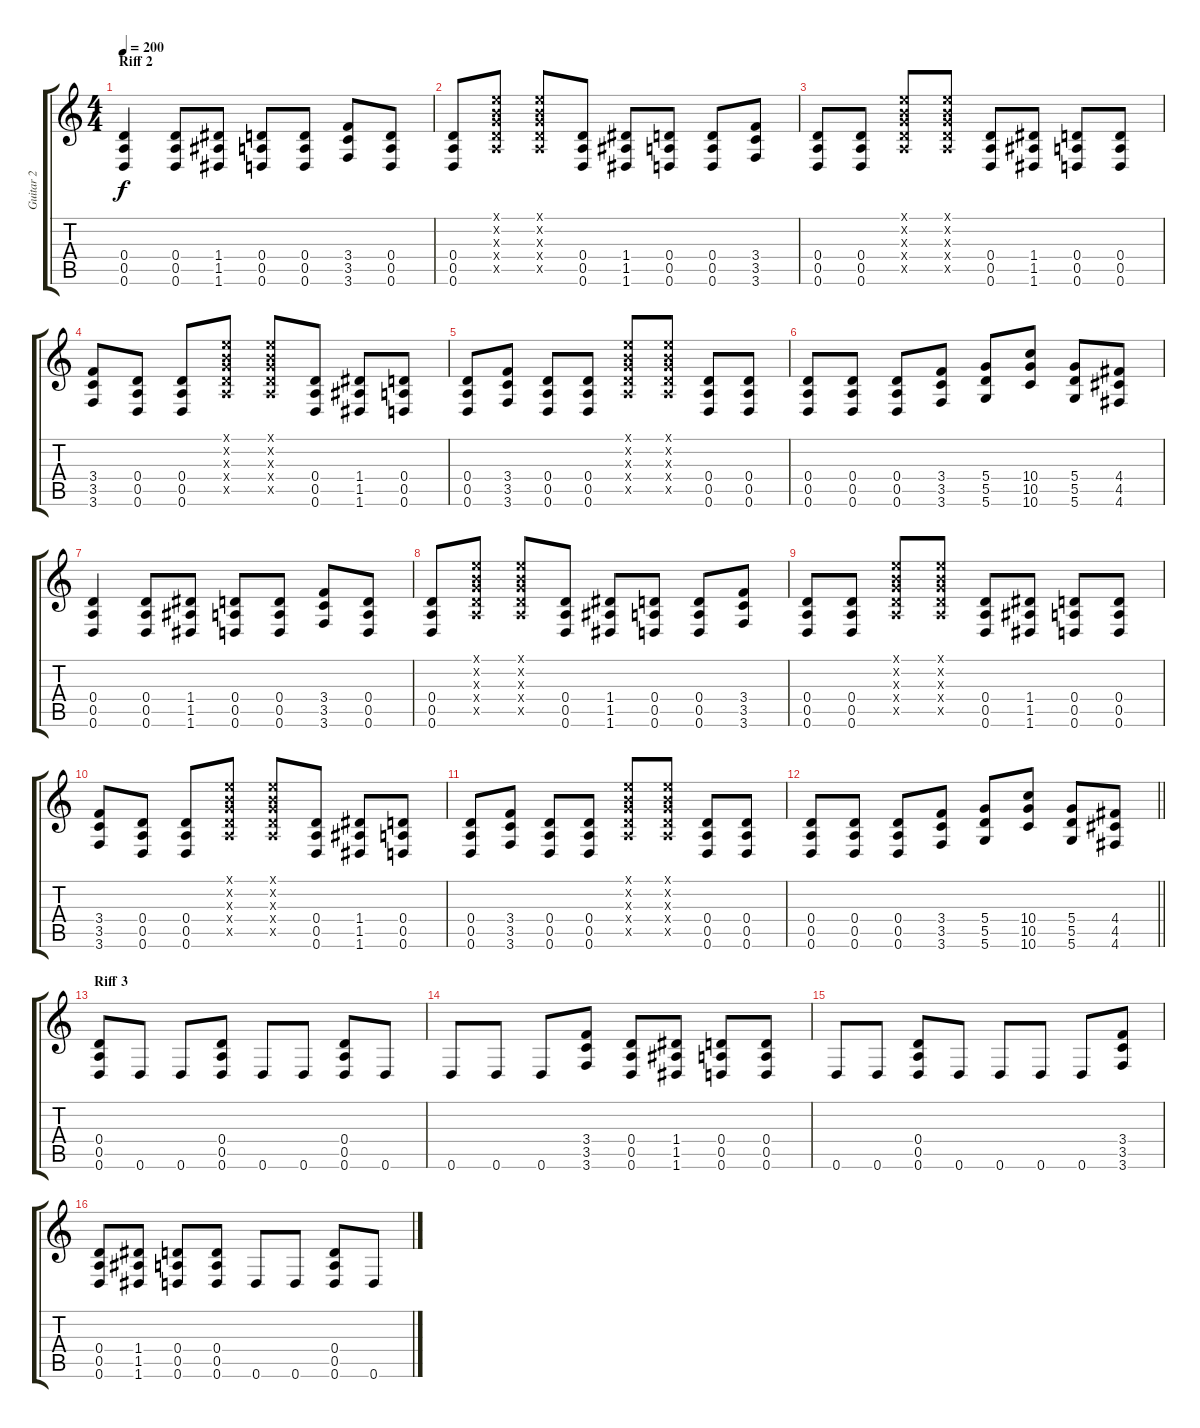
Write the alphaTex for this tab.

\track ("Guitar 2" "Guitar 2") {instrument overdrivenguitar}
\staff {score tabs}
\tuning (E4 B3 G3 D3 A2 D2) {hide}
\ts (4 4)
\section ("" "Riff 2")
\tempo 200
\clef g2
\ks c
(0.4 0.5 0.6).4{dy f} (0.4 0.5 0.6).8 (1.4 1.5 1.6).8 (0.4 0.5 0.6).8 (0.4 0.5 0.6).8 (3.4 3.5 3.6).8 (0.4 0.5 0.6).8 |
(0.4 0.5 0.6).8 (0.1{x} 0.2{x} 0.3{x} 0.4{x} 0.5{x}).8 (0.1{x} 0.2{x} 0.3{x} 0.4{x} 0.5{x}).8 (0.4 0.5 0.6).8 (1.4 1.5 1.6).8 (0.4 0.5 0.6).8 (0.4 0.5 0.6).8 (3.4 3.5 3.6).8 |
(0.4 0.5 0.6).8 (0.4 0.5 0.6).8 (0.1{x} 0.2{x} 0.3{x} 0.4{x} 0.5{x}).8 (0.1{x} 0.2{x} 0.3{x} 0.4{x} 0.5{x}).8 (0.4 0.5 0.6).8 (1.4 1.5 1.6).8 (0.4 0.5 0.6).8 (0.4 0.5 0.6).8 |
(3.4 3.5 3.6).8 (0.4 0.5 0.6).8 (0.4 0.5 0.6).8 (0.1{x} 0.2{x} 0.3{x} 0.4{x} 0.5{x}).8 (0.1{x} 0.2{x} 0.3{x} 0.4{x} 0.5{x}).8 (0.4 0.5 0.6).8 (1.4 1.5 1.6).8 (0.4 0.5 0.6).8 |
(0.4 0.5 0.6).8 (3.4 3.5 3.6).8 (0.4 0.5 0.6).8 (0.4 0.5 0.6).8 (0.1{x} 0.2{x} 0.3{x} 0.4{x} 0.5{x}).8 (0.1{x} 0.2{x} 0.3{x} 0.4{x} 0.5{x}).8 (0.4 0.5 0.6).8 (0.4 0.5 0.6).8 |
(0.4 0.5 0.6).8 (0.4 0.5 0.6).8 (0.4 0.5 0.6).8 (3.4 3.5 3.6).8 (5.4 5.5 5.6).8 (10.4 10.5 10.6).8 (5.4 5.5 5.6).8 (4.4 4.5 4.6).8 |
(0.4 0.5 0.6).4 (0.4 0.5 0.6).8 (1.4 1.5 1.6).8 (0.4 0.5 0.6).8 (0.4 0.5 0.6).8 (3.4 3.5 3.6).8 (0.4 0.5 0.6).8 |
(0.4 0.5 0.6).8 (0.1{x} 0.2{x} 0.3{x} 0.4{x} 0.5{x}).8 (0.1{x} 0.2{x} 0.3{x} 0.4{x} 0.5{x}).8 (0.4 0.5 0.6).8 (1.4 1.5 1.6).8 (0.4 0.5 0.6).8 (0.4 0.5 0.6).8 (3.4 3.5 3.6).8 |
(0.4 0.5 0.6).8 (0.4 0.5 0.6).8 (0.1{x} 0.2{x} 0.3{x} 0.4{x} 0.5{x}).8 (0.1{x} 0.2{x} 0.3{x} 0.4{x} 0.5{x}).8 (0.4 0.5 0.6).8 (1.4 1.5 1.6).8 (0.4 0.5 0.6).8 (0.4 0.5 0.6).8 |
(3.4 3.5 3.6).8 (0.4 0.5 0.6).8 (0.4 0.5 0.6).8 (0.1{x} 0.2{x} 0.3{x} 0.4{x} 0.5{x}).8 (0.1{x} 0.2{x} 0.3{x} 0.4{x} 0.5{x}).8 (0.4 0.5 0.6).8 (1.4 1.5 1.6).8 (0.4 0.5 0.6).8 |
(0.4 0.5 0.6).8 (3.4 3.5 3.6).8 (0.4 0.5 0.6).8 (0.4 0.5 0.6).8 (0.1{x} 0.2{x} 0.3{x} 0.4{x} 0.5{x}).8 (0.1{x} 0.2{x} 0.3{x} 0.4{x} 0.5{x}).8 (0.4 0.5 0.6).8 (0.4 0.5 0.6).8 |
\barLineRight lightlight
(0.4 0.5 0.6).8 (0.4 0.5 0.6).8 (0.4 0.5 0.6).8 (3.4 3.5 3.6).8 (5.4 5.5 5.6).8 (10.4 10.5 10.6).8 (5.4 5.5 5.6).8 (4.4 4.5 4.6).8 |
\section ("" "Riff 3")
(0.4 0.5 0.6).8 0.6.8 0.6.8 (0.4 0.5 0.6).8 0.6.8 0.6.8 (0.4 0.5 0.6).8 0.6.8 |
0.6.8 0.6.8 0.6.8 (3.4 3.5 3.6).8 (0.4 0.5 0.6).8 (1.4 1.5 1.6).8 (0.4 0.5 0.6).8 (0.4 0.5 0.6).8 |
0.6.8 0.6.8 (0.4 0.5 0.6).8 0.6.8 0.6.8 0.6.8 0.6.8 (3.4 3.5 3.6).8 |
(0.4 0.5 0.6).8 (1.4 1.5 1.6).8 (0.4 0.5 0.6).8 (0.4 0.5 0.6).8 0.6.8 0.6.8 (0.4 0.5 0.6).8 0.6.8
